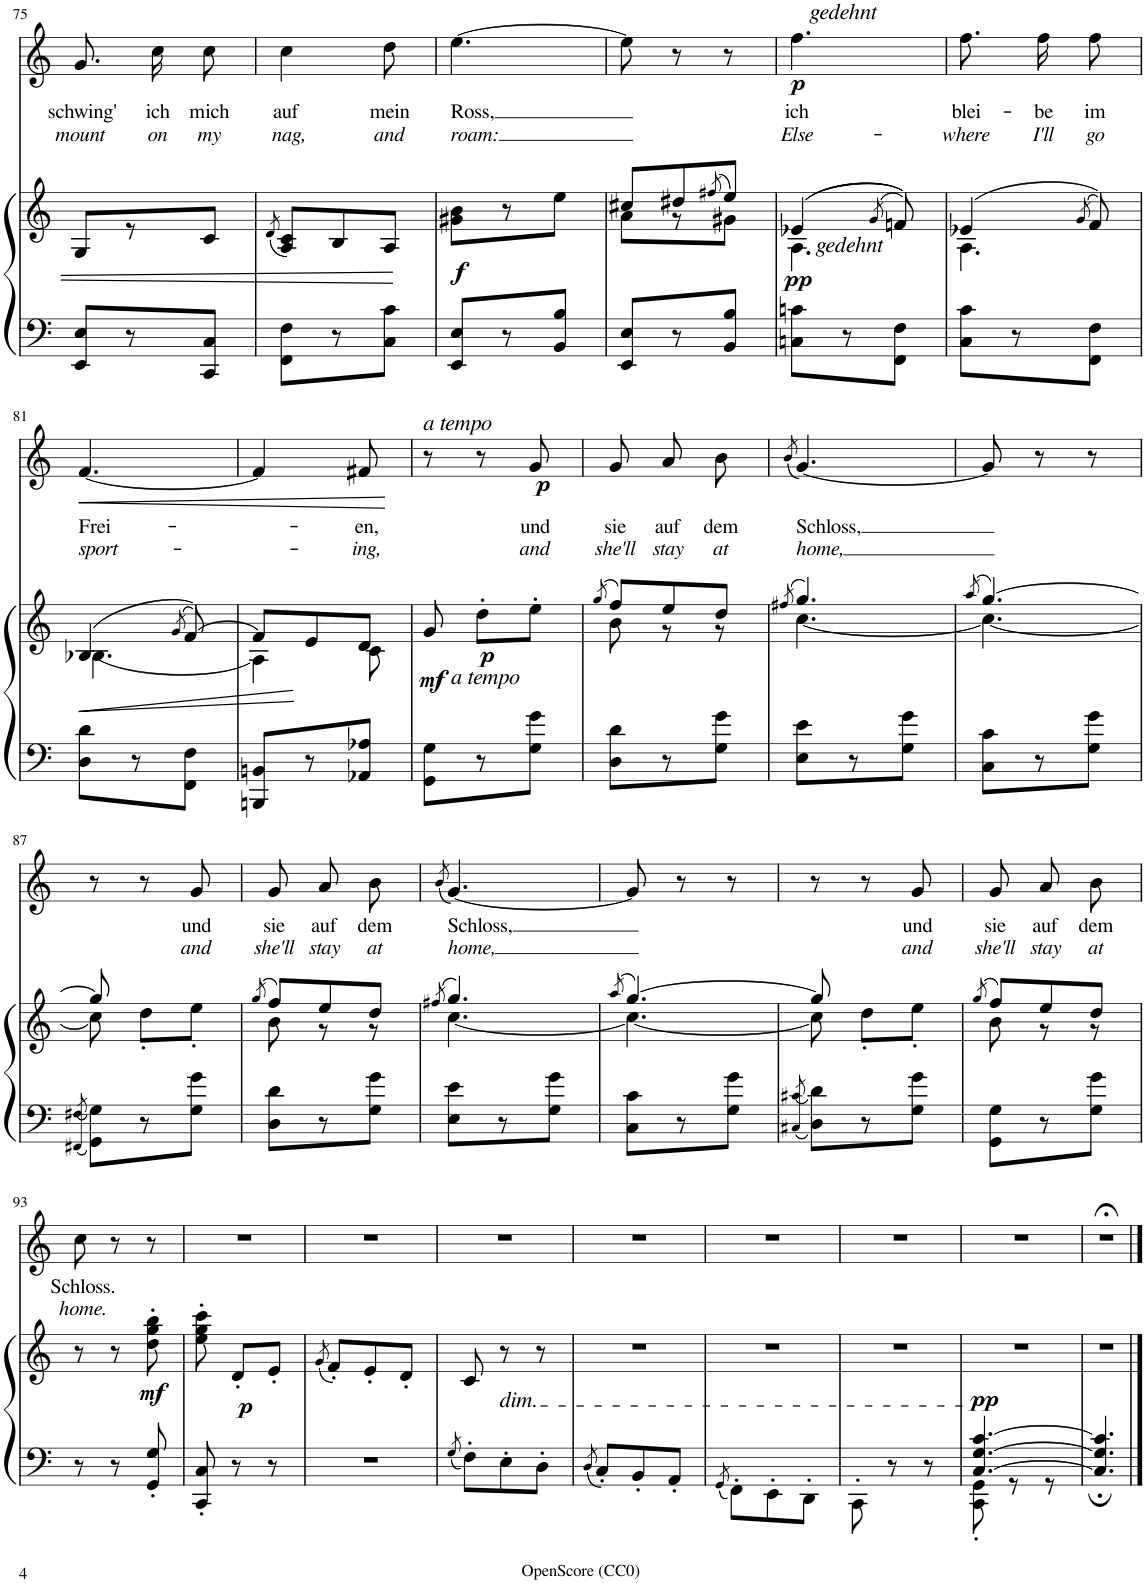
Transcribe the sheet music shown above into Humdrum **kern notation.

**kern	**kern	**dynam	**kern	**text	**text	**dynam
*part2	*part2	*part2	*part1	*part1	*part1	*part1
*staff3	*staff2	*staff2/3	*staff1	*staff1	*staff1	*staff1
*I"Piano	*	*	*I"Voice	*	*	*
*I'Pno	*	*	*	*	*	*
!!LO:PB:g=z
*clefF4	*clefG2	*	*clefG2	*	*	*
*k[]	*k[]	*	*k[]	*	*	*
*M3/8	*M3/8	*	*M3/8	*	*	*
=75	=75	=75	=75	=75	=75	=75
!	!	!	!	!LO:LY:b	!LO:LY:b	!
8EE/' 8E/'L	8G'/L	.	8.g/L	schwing'	mount	.
8r	8r	.	.	.	.	.
!	!	!	!	!LO:LY:b	!LO:LY:b	!
.	.	.	16cc/K	ich	on	.
!	!	!	!	!LO:LY:b	!LO:LY:b	!
8CC/' 8C/'J	8c'/J	.	8cc/J	mich	my	.
=76	=76	=76	=76	=76	=76	=76
.	(8qd/	.	.	.	.	.
!	!	!	!	!LO:LY:b	!LO:LY:b	!
8FF\' 8F\'L	8A/ 8c/L)	.	4cc\	auf	nag,	.
8r	8B'/	.	.	.	.	.
!	!	!	!	!LO:LY:b	!LO:LY:b	!
8C\' 8c\'J	8A'/J	.	8dd\	mein	and	.
=77	=77	=77	=77	=77	=77	=77
!	!	!LO:DY:b	!	!LO:LY:b	!LO:LY:b	!
8EE/' 8E/'L	8g#X\' 8b\'L	f	[4.ee\	Ross,	roam:	.
8r	8r	.	.	.	.	.
8BB/' 8B/'J	8ee'\J	.	.	.	.	.
=78	=78	=78	=78	=78	=78	=78
*	*^	*	*	*	*	*
8EE/' 8E/'L	8cc#X'/L	8a'\L	.	8ee\]	.	.	.
8r	8dd#X'/	8r	.	8r	.	.	.
.	(8qff#X/	.	.	.	.	.	.
8BB/' 8B/'J	8ee/J)	8g#X'\J	.	8r	.	.	.
=79	=79	=79	=79	=79	=79	=79	=79
!	!	!	!	!LO:TX:a:i:t=gedehnt	!	!	!
!	!LO:TX:b:i:t=gedehnt	!	!	!	!	!	!
!	!	!	!LO:DY:b	!	!LO:LY:b	!LO:LY:b	!LO:DY:b
8Cn\' 8cn\'L	((4e-X/	4.A\	pp	4.ff\	ich	Else-	p
8r	.	.	.	.	.	.	.
.	(8qg/	.	.	.	.	.	.
8FF\' 8F\'J	8fn/)))	.	.	.	.	.	.
=80	=80	=80	=80	=80	=80	=80	=80
!	!	!	!	!	!LO:LY:b	!LO:LY:b	!
8C\' 8c\'L	(4e-X/	4.A\	.	8.ff\L	blei-	-where	.
8r	.	.	.	.	.	.	.
!	!	!	!	!	!LO:LY:b	!LO:LY:b	!
.	.	.	.	16ff\K	-be	I'll	.
.	(8qg/	.	.	.	.	.	.
!	!	!	!	!	!LO:LY:b	!LO:LY:b	!
8FF\' 8F\'J	8f/))	.	.	8ff\J	im	go	.
!!LO:LB:g=z
=81	=81	=81	=81	=81	=81	=81	=81
!	!	!	!	!	!LO:LY:b	!LO:LY:b	!LO:HP:b
8D\' 8d\'L	(4B-X/	(4.B-\	.	[4.f/	Frei-	sport-	<
8r	.	.	.	.	.	.	.
.	(8qg/	.	.	.	.	.	.
8FF\' 8F\'J	[8f/))	.	.	.	.	.	.
*	*v	*v	*	*	*	*	*
.	.	.	.	.	.	[
=82	=82	=82	=82	=82	=82	=82
*	*^	*	*	*	*	*
8BBBn/' 8BBn/'L	8f/L]	4A\)	.	4f/]	.	.	.
8r	8e/	.	.	.	.	.	.
!	!	!	!	!	!LO:LY:b	!LO:LY:b	!
8AA-X/' 8A-X/'J	8d/J	8c\	.	8f#X/	-en,	-ing,	.
=83	=83	=83	=83	=83	=83	=83	=83
!	!	!	!	!LO:TX:a:i:t=a tempo	!	!	!
!	!LO:TX:b:i:t=a tempo	!	!	!	!	!	!
!	!	!	!LO:DY:b	!	!	!	!
*	*v	*v	*	*	*	*	*
8GG\' 8G\'L	8g/	mf	8r	.	.	.
!	!	!LO:DY:b	!	!	!	!
8r	8dd'\L	p	8r	.	.	.
!	!	!	!	!LO:LY:b	!LO:LY:b	!LO:DY:b
8G\' 8g\'J	8ee'\J	.	8g/	und	and	p
=84	=84	=84	=84	=84	=84	=84
.	(8qgg/	.	.	.	.	.
*	*^	*	*	*	*	*
!	!	!	!	!	!LO:LY:b	!LO:LY:b	!
8D\' 8d\'L	8ff/L)	8b\	.	8g/L	sie	she'll	.
!	!	!	!	!	!LO:LY:b	!LO:LY:b	!
8r	8ee/	8r	.	8a/	auf	stay	.
!	!	!	!	!	!LO:LY:b	!LO:LY:b	!
8G\' 8g\'J	8dd/J	8r	.	8b/J	dem	at	.
=85	=85	=85	=85	=85	=85	=85	=85
.	(8qff#X/	.	.	(8qb/	.	.	.
!	!	!	!	!	!LO:LY:b	!LO:LY:b	!
8E\' 8e\'L	4.gg/)	[4.cc\	.	[4.g/)	Schloss,	home,	.
8r	.	.	.	.	.	.	.
8G\' 8g\'J	.	.	.	.	.	.	.
=86	=86	=86	=86	=86	=86	=86	=86
.	(8qaa/	.	.	.	.	.	.
8C\' 8c\'L	[4.gg/)	4.cc\_	.	8g/]	.	.	.
8r	.	.	.	8r	.	.	.
8G\' 8g\'J	.	.	.	8r	.	.	.
!!LO:LB:g=z
=87	=87	=87	=87	=87	=87	=87	=87
8qFF#X/ 8qF#X/	.	.	.	.	.	.	.
8GG\'^ 8G\'^L	8gg/]	8cc\]	.	8r	.	.	.
8r	8ryy	8dd'\L	.	8r	.	.	.
!	!	!	!	!	!LO:LY:b	!LO:LY:b	!
8G\' 8g\'J	8ryy	8ee'\J	.	8g/	und	and	.
=88	=88	=88	=88	=88	=88	=88	=88
.	(8qgg/	.	.	.	.	.	.
!	!	!	!	!	!LO:LY:b	!LO:LY:b	!
8D\' 8d\'L	8ff/L)	8b\	.	8g/L	sie	she'll	.
!	!	!	!	!	!LO:LY:b	!LO:LY:b	!
8r	8ee/	8r	.	8a/	auf	stay	.
!	!	!	!	!	!LO:LY:b	!LO:LY:b	!
8G\' 8g\'J	8dd/J	8r	.	8b/J	dem	at	.
=89	=89	=89	=89	=89	=89	=89	=89
.	(8qff#X/	.	.	(8qb/	.	.	.
!	!	!	!	!	!LO:LY:b	!LO:LY:b	!
8E\' 8e\'L	4.gg/)	[4.cc\	.	[4.g/)	Schloss,	home,	.
8r	.	.	.	.	.	.	.
8G\' 8g\'J	.	.	.	.	.	.	.
=90	=90	=90	=90	=90	=90	=90	=90
.	(8qaa/	.	.	.	.	.	.
8C\' 8c\'L	[4.gg/)	4.cc\_	.	8g/]	.	.	.
8r	.	.	.	8r	.	.	.
8G\' 8g\'J	.	.	.	8r	.	.	.
=91	=91	=91	=91	=91	=91	=91	=91
8qC#X/ 8qc#X/	.	.	.	.	.	.	.
8D\'^ 8d\'^L	8gg/]	8cc\]	.	8r	.	.	.
8r	8ryy	8dd'\L	.	8r	.	.	.
!	!	!	!	!	!LO:LY:b	!LO:LY:b	!
8G\' 8g\'J	8ryy	8ee'\J	.	8g/	und	and	.
=92	=92	=92	=92	=92	=92	=92	=92
.	(8qgg/	.	.	.	.	.	.
!	!	!	!	!	!LO:LY:b	!LO:LY:b	!
8GG\' 8G\'L	8ff/L)	8b\	.	8g/L	sie	she'll	.
!	!	!	!	!	!LO:LY:b	!LO:LY:b	!
8r	8ee/	8r	.	8a/	auf	stay	.
!	!	!	!	!	!LO:LY:b	!LO:LY:b	!
8G\' 8g\'J	8dd/J	8r	.	8b/J	dem	at	.
!!LO:LB:g=z
=93	=93	=93	=93	=93	=93	=93	=93
!	!	!	!	!	!LO:LY:b	!LO:LY:b	!
*	*v	*v	*	*	*	*	*
8r	8r	.	8cc\	Schloss.	home.	.
8r	8r	.	8r	.	.	.
!	!	!LO:DY:b	!	!	!	!
8GG/' 8G/'	8dd\' 8gg\' 8bb\'	mf	8r	.	.	.
=94	=94	=94	=94	=94	=94	=94
8CC/' 8C/'	8ee\' 8gg\' 8ccc\'	.	4.r	.	.	.
!	!	!LO:DY:b	!	!	!	!
8r	8d'/L	p	.	.	.	.
8r	8e'/J	.	.	.	.	.
=95	=95	=95	=95	=95	=95	=95
.	(8qg/	.	.	.	.	.
4.r	8f'/L)	.	4.r	.	.	.
.	8e'/	.	.	.	.	.
.	8d'/J	.	.	.	.	.
=96	=96	=96	=96	=96	=96	=96
8qG/	.	.	.	.	.	.
8F'\L	8c/	.	4.r	.	.	.
!	!LO:TX:b:i:t=dim.	!	!	!	!	!
8E'\	8r	.	.	.	.	.
8D'\J	8r	.	.	.	.	.
=97	=97	=97	=97	=97	=97	=97
8qD/	.	.	.	.	.	.
8C'/L	4.r	.	4.r	.	.	.
8BB'/	.	.	.	.	.	.
8AA'/J	.	.	.	.	.	.
=98	=98	=98	=98	=98	=98	=98
8qGG/	.	.	.	.	.	.
8FF'\L	4.r	.	4.r	.	.	.
8EE'\	.	.	.	.	.	.
8DD'\J	.	.	.	.	.	.
=99	=99	=99	=99	=99	=99	=99
8CC'\	4.r	.	4.r	.	.	.
8r	.	.	.	.	.	.
8r	.	.	.	.	.	.
=100	=100	=100	=100	=100	=100	=100
*^	*	*	*	*	*	*
!	!	!	!LO:DY:b	!	!	!	!
[4.C/ [4.G/ [4.c/	8CC\' 8GG\'	4.r	pp	4.r	.	.	.
.	8r	.	.	.	.	.	.
.	8r	.	.	.	.	.	.
*v	*v	*	*	*	*	*	*
=101	=101	=101	=101	=101	=101	=101
4.C/]; 4.G/]; 4.c/];	4.r	.	4.r;<	.	.	.
==	==	==	==	==	==	==
*-	*-	*-	*-	*-	*-	*-
